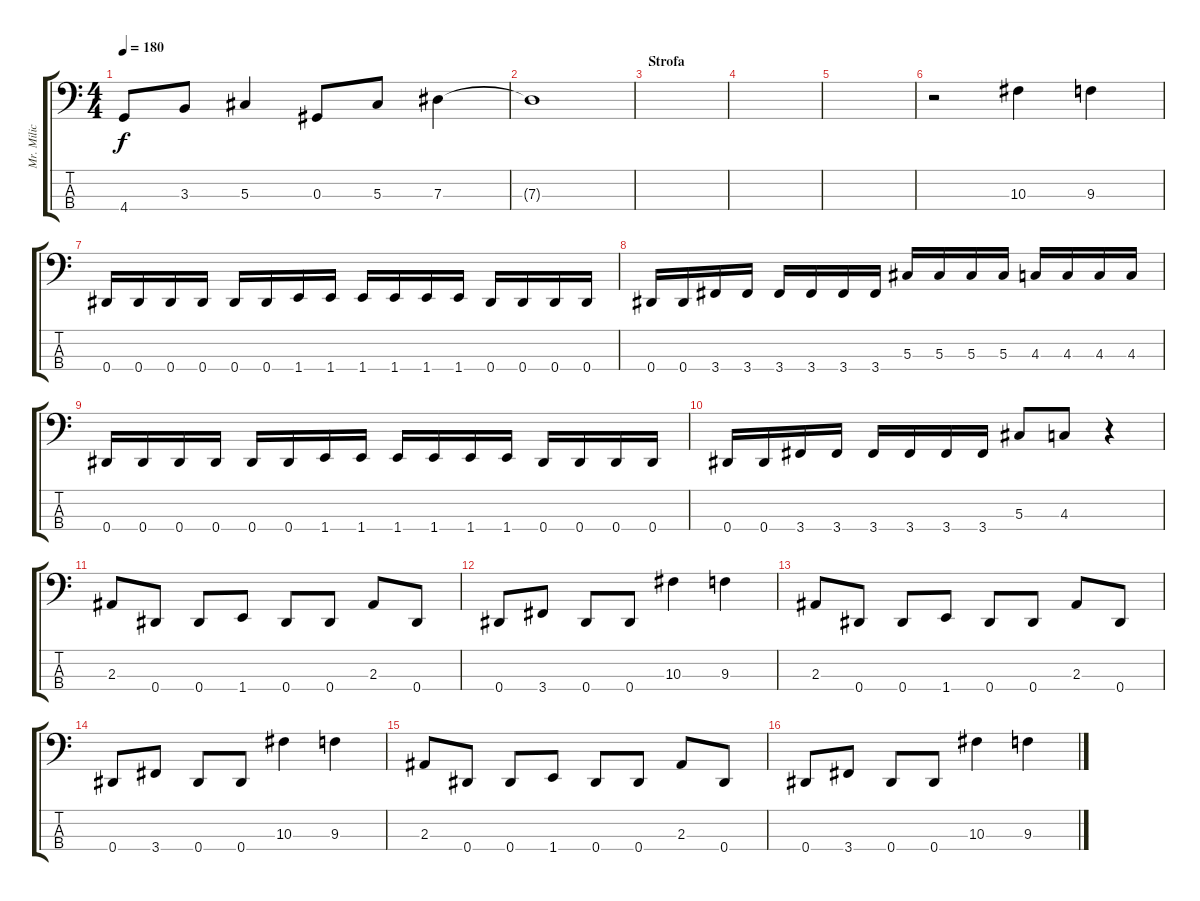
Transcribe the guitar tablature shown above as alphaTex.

\track ("Mr. Milic" "Mr. Milic") {instrument electricbasspick}
\staff {score tabs}
\tuning (Gb2 Db2 Ab1 Eb1) {hide}
\ts (4 4)
\tempo 180
\clef f4
\ks c
4.4.8{dy f} 3.3.8 5.3.4 0.3.8 5.3.8 7.3.4 |
7.3{t}.1 |
\section ("" "Strofa")
|
|
|
r.2 10.3.4 9.3.4 |
0.4.16 0.4.16 0.4.16 0.4.16 0.4.16 0.4.16 1.4.16 1.4.16 1.4.16 1.4.16 1.4.16 1.4.16 0.4.16 0.4.16 0.4.16 0.4.16 |
0.4.16 0.4.16 3.4.16 3.4.16 3.4.16 3.4.16 3.4.16 3.4.16 5.3.16 5.3.16 5.3.16 5.3.16 4.3.16 4.3.16 4.3.16 4.3.16 |
0.4.16 0.4.16 0.4.16 0.4.16 0.4.16 0.4.16 1.4.16 1.4.16 1.4.16 1.4.16 1.4.16 1.4.16 0.4.16 0.4.16 0.4.16 0.4.16 |
0.4.16 0.4.16 3.4.16 3.4.16 3.4.16 3.4.16 3.4.16 3.4.16 5.3.8 4.3.8 r.4 |
2.3.8 0.4.8 0.4.8 1.4.8 0.4.8 0.4.8 2.3.8 0.4.8 |
0.4.8 3.4.8 0.4.8 0.4.8 10.3.4 9.3.4 |
2.3.8 0.4.8 0.4.8 1.4.8 0.4.8 0.4.8 2.3.8 0.4.8 |
0.4.8 3.4.8 0.4.8 0.4.8 10.3.4 9.3.4 |
2.3.8 0.4.8 0.4.8 1.4.8 0.4.8 0.4.8 2.3.8 0.4.8 |
0.4.8 3.4.8 0.4.8 0.4.8 10.3.4 9.3.4
